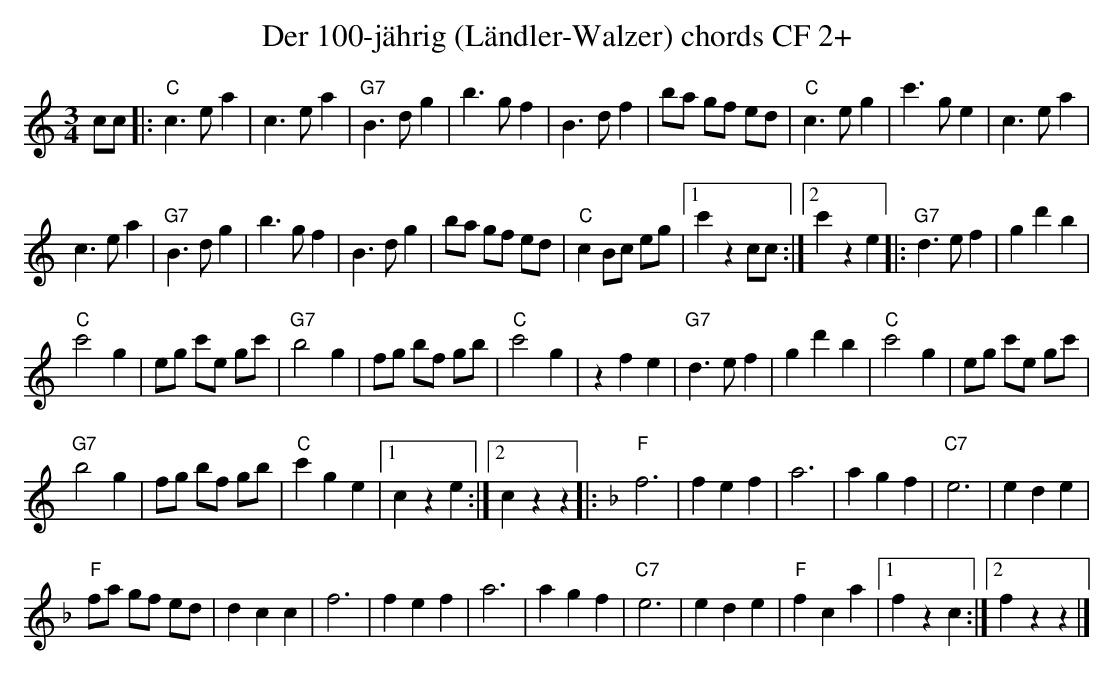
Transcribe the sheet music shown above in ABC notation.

X:1
T:Der 100-jährig (Ländler-Walzer) chords CF 2+
M:3/4
L:1/8
K:Cmaj%%MIDI gchordon
cc |: "C"c3e a2 | c3e a2 | "G7"B3d g2 | b3g f2 | B3d f2 | ba gf ed | "C"c3eg2 | c'3ge2 | c3ea2 |
c3ea2 | "G7"B3dg2 | b3gf2 | B3dg2 | ba gf ed | "C"c2 Bc eg |1 c'2z2cc :|2 c'2z2e2 |: "G7"d3e f2 | g2d'2b2 |
"C"c'4g2 | eg c'e gc' | "G7"b4g2 | fg bf gb | "C"c'4g2 | z2f2e2 | "G7"d3ef2 | g2d'2b2 | "C"c'4g2 | eg c'e gc' |
"G7"b4g2 | fg bf gb | "C"c'2g2e2 |1 c2z2e2 :|2 c2z2z2 |: [K:Fmaj] [L:1/4] "F"f3 | fef | a3 | agf | "C7"e3 | ede |
"F"f/2a/2 g/2f/2 e/2d/2 | dcc | f3 | fef | a3 | agf | "C7"e3 | ede | "F"fca |1 fzc :|2 fzz |]
